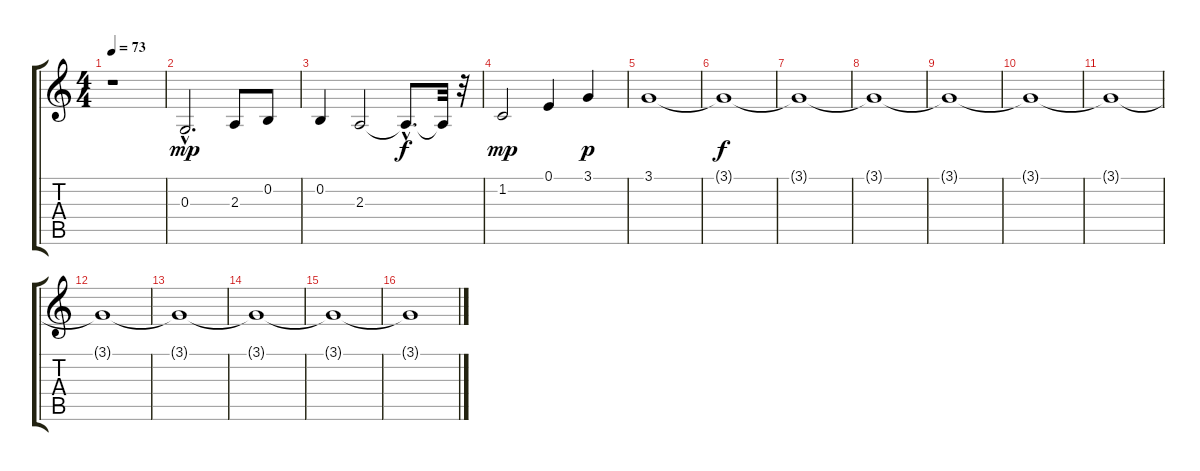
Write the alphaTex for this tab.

\track "" {instrument stringensemble1}
\staff {score tabs}
\tuning (E4 B3 G3 D3 A2 E2) {hide}
\ts (4 4)
\tempo 73
\clef g2
\ks c
r.1{dy mp instrument stringensemble1} |
0.3{hac}.2{d} 2.3.8 0.2.8 |
0.2.4 2.3.2 2.3{hac t}.8{d dy f} 2.3{t}.32 r.32 |
1.2.2{dy mp} 0.1.4 3.1.4{dy p} |
3.1.1 |
3.1{t}.1{dy f} |
3.1{t}.1 |
3.1{t}.1 |
3.1{t}.1 |
3.1{t}.1 |
3.1{t}.1 |
3.1{t}.1 |
3.1{t}.1 |
3.1{t}.1 |
3.1{t}.1 |
3.1{t}.1
